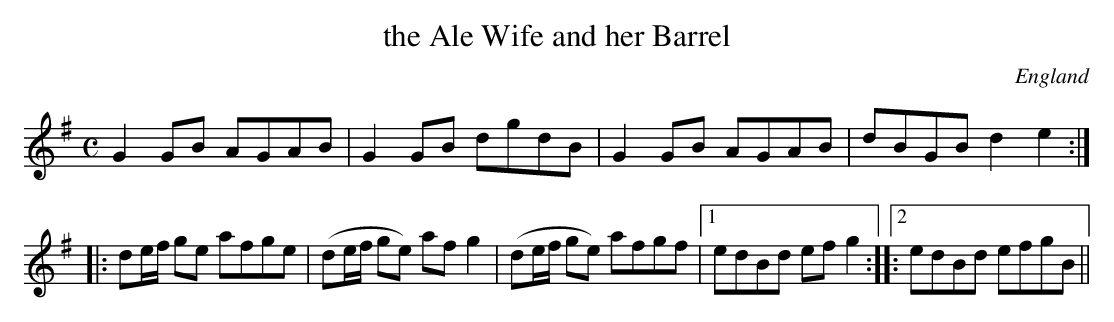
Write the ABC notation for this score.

X:1
T:the Ale Wife and her Barrel
L:1/8
M:C
O:England
K:G
G2GB AGAB | G2GB dgdB | G2GB AGAB | dBGB d2e2 ::
de/f/ ge afge | (de/f/ ge) afg2 | (de/f/ ge) afgf |1 edBd efg2 ::2 edBd efgB ||
